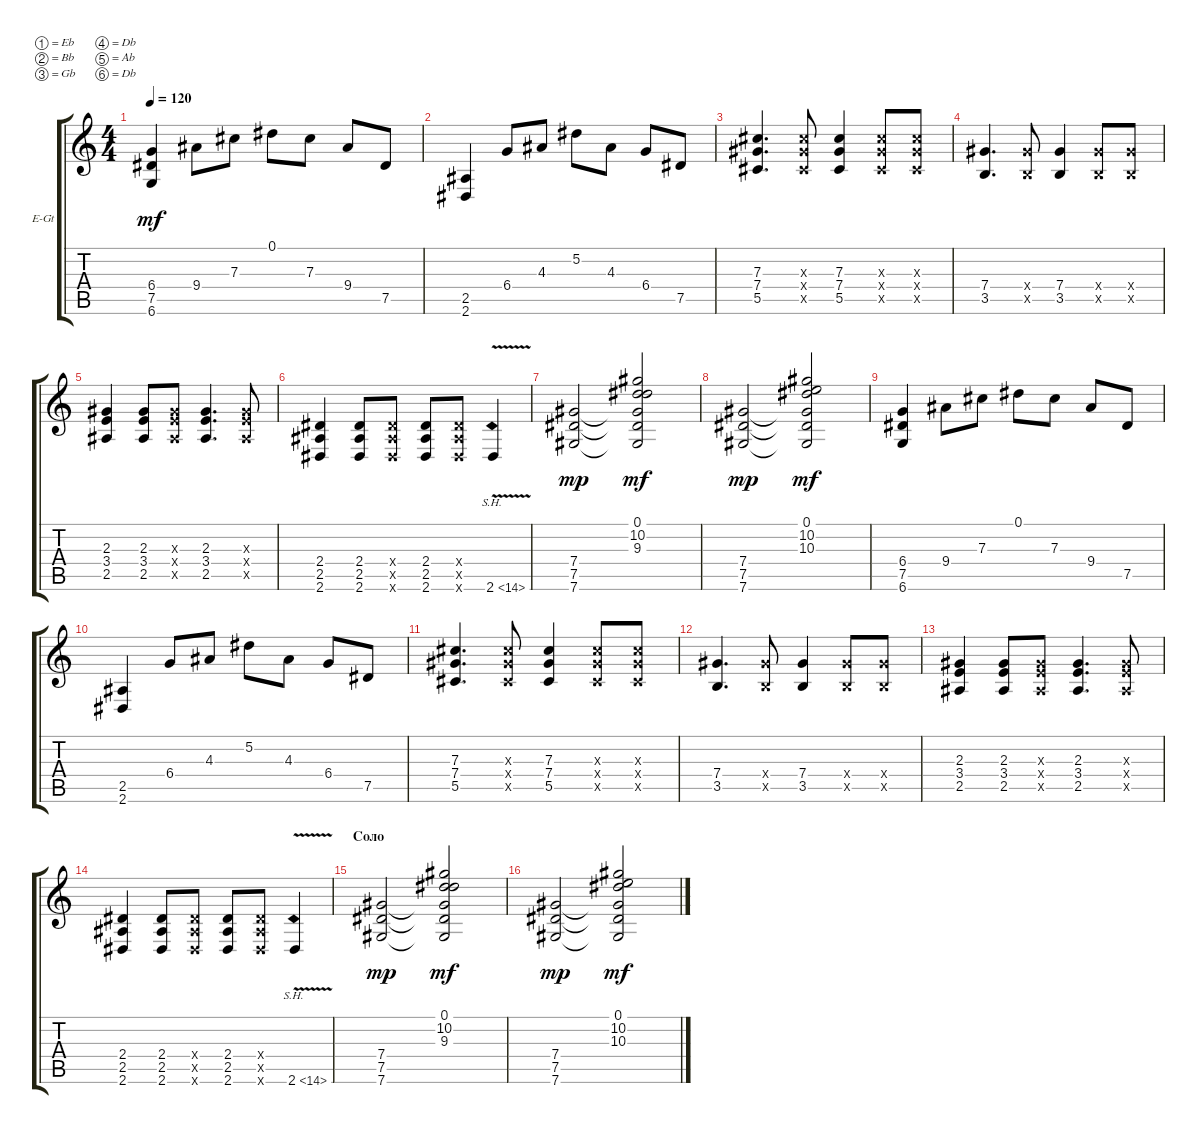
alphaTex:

\defaultSystemsLayout 4
\bracketExtendMode groupsimilarinstruments
\firstSystemTrackNameOrientation horizontal
\otherSystemsTrackNameOrientation horizontal
\track ("Перегруженная гитара 1" "E-Gt") {instrument overdrivenguitar}
\staff {score tabs}
\tuning (Eb4 Bb3 Gb3 Db3 Ab2 Db2)
\ts (4 4)
\tempo 120
\clef g2
\ks c
(6.6 7.5 6.4).4{dy mf} 9.4.8 7.3.8 0.1.8 7.3.8 9.4.8 7.5.8 |
(2.6 2.5).4 6.4.8 4.3.8 5.2.8 4.3.8 6.4.8 7.5.8 |
(5.5 7.4 7.3).4{d} (5.5{x} 7.4{x} 7.3{x}).8 (5.5 7.4 7.3).4 (5.5{x} 7.4{x} 7.3{x}).8 (5.5{x} 7.4{x} 7.3{x}).8 |
(7.4 3.5).4{d} (3.5{x} 7.4{x}).8 (7.4 3.5).4 (3.5{x} 7.4{x}).8 (3.5{x} 7.4{x}).8 |
(3.4 2.5 2.3).4 (3.4 2.5 2.3).8 (3.4{x} 2.5{x} 2.3{x}).8 (3.4 2.5 2.3).4{d} (3.4{x} 2.5{x} 2.3{x}).8 |
(2.6 2.5 2.4).4 (2.6 2.5 2.4).8 (2.6{x} 2.5{x} 2.4{x}).8 (2.6 2.5 2.4).8 (2.6{x} 2.5{x} 2.4{x}).8 2.6{sh 12 v}.4 |
(7.6 7.5 7.4).2{dy mp} (9.3 10.2 0.1 7.6{t} 7.5{t} 7.4{t}).2{dy mf} |
(7.6 7.5 7.4).2{dy mp} (10.3 10.2 0.1 7.6{t} 7.5{t} 7.4{t}).2{dy mf} |
(6.6 7.5 6.4).4 9.4.8 7.3.8 0.1.8 7.3.8 9.4.8 7.5.8 |
(2.6 2.5).4 6.4.8 4.3.8 5.2.8 4.3.8 6.4.8 7.5.8 |
(5.5 7.4 7.3).4{d} (5.5{x} 7.4{x} 7.3{x}).8 (5.5 7.4 7.3).4 (5.5{x} 7.4{x} 7.3{x}).8 (5.5{x} 7.4{x} 7.3{x}).8 |
(7.4 3.5).4{d} (3.5{x} 7.4{x}).8 (7.4 3.5).4 (3.5{x} 7.4{x}).8 (3.5{x} 7.4{x}).8 |
(3.4 2.5 2.3).4 (3.4 2.5 2.3).8 (3.4{x} 2.5{x} 2.3{x}).8 (3.4 2.5 2.3).4{d} (3.4{x} 2.5{x} 2.3{x}).8 |
(2.6 2.5 2.4).4 (2.6 2.5 2.4).8 (2.6{x} 2.5{x} 2.4{x}).8 (2.6 2.5 2.4).8 (2.6{x} 2.5{x} 2.4{x}).8 2.6{sh 12 v}.4 |
\section ("" "Соло")
(7.6 7.5 7.4).2{dy mp} (9.3 10.2 0.1 7.6{t} 7.5{t} 7.4{t}).2{dy mf} |
(7.6 7.5 7.4).2{dy mp} (10.3 10.2 0.1 7.6{t} 7.5{t} 7.4{t}).2{dy mf}
